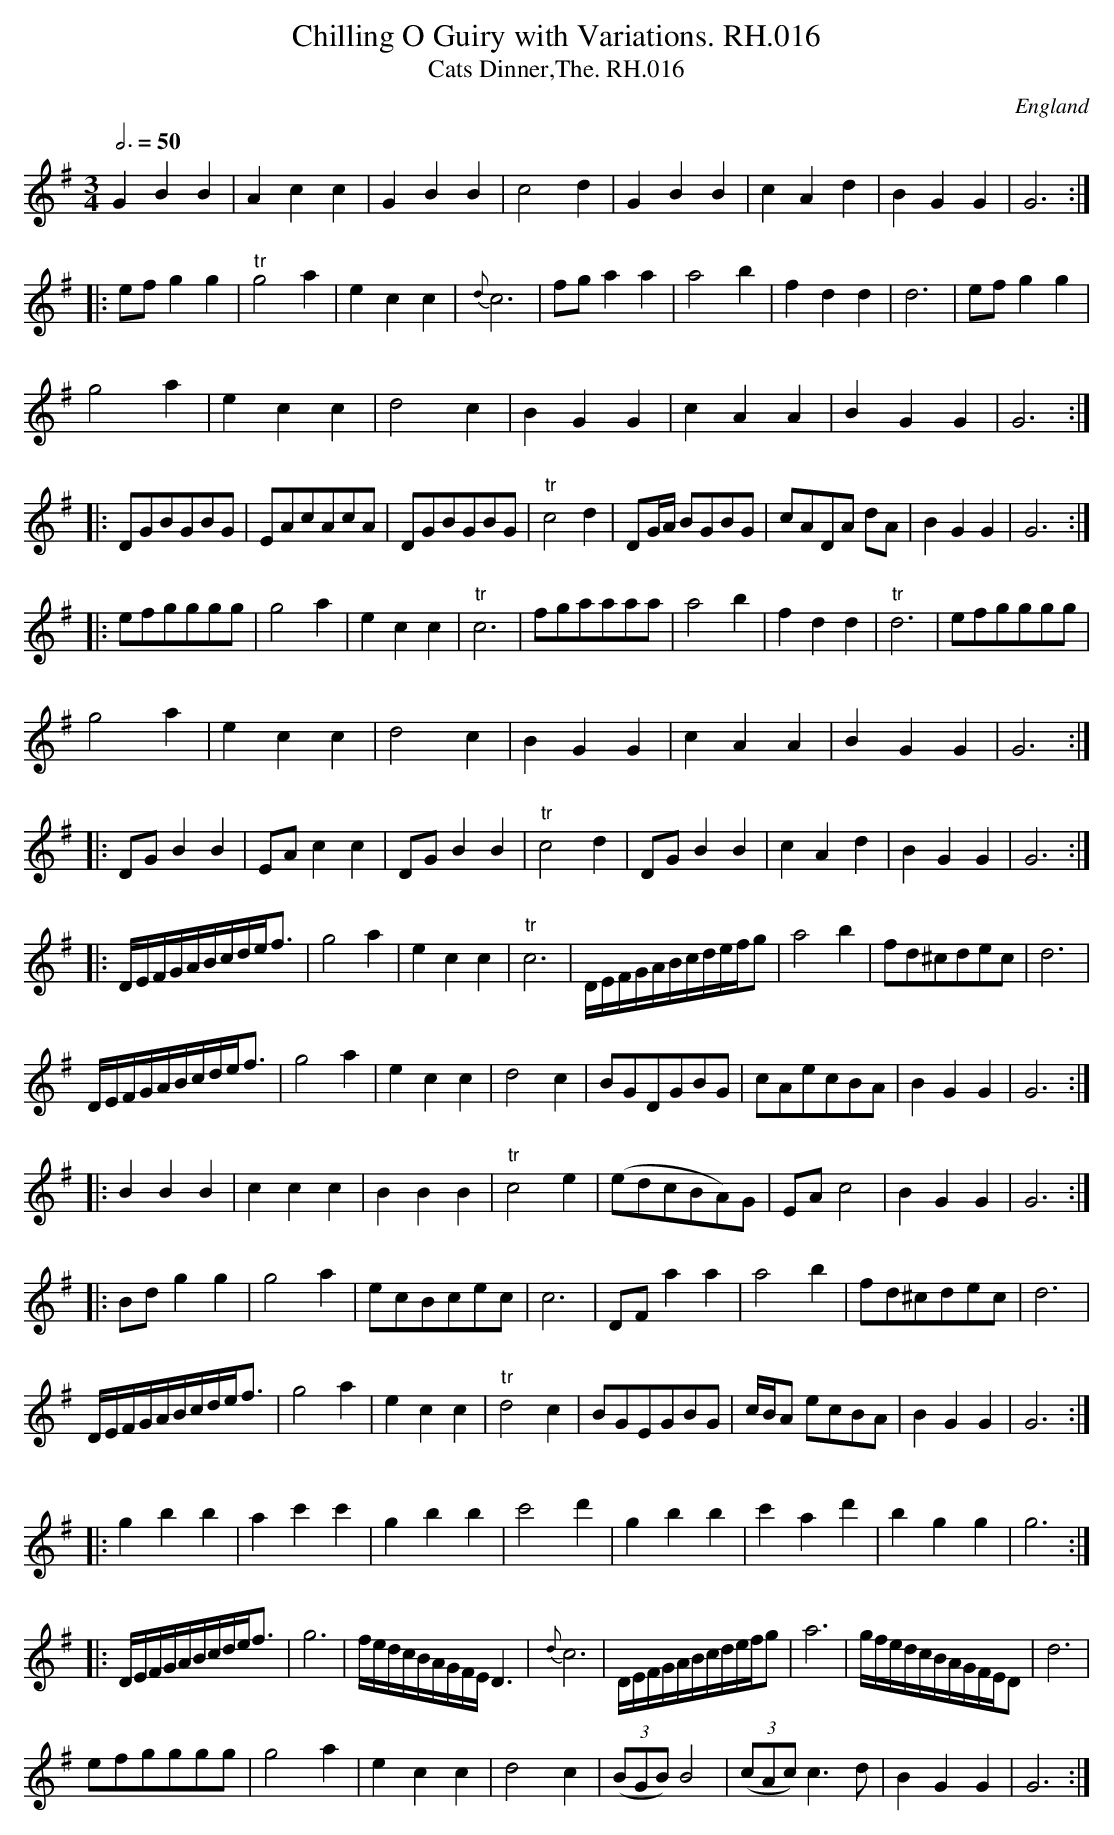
X:1
T:Chilling O Guiry with Variations. RH.016
T:Cats Dinner,The. RH.016
O:England
M:3/4
L:1/8
Q:3/4=50
K:G major
G2B2B2|A2c2c2|G2B2B2|c4d2|\
G2B2B2|c2A2d2|B2G2G2|G6:|!
|:efg2g2|"tr"g4a2|e2c2c2|{d}c6|fga2a2|\
a4b2|f2d2d2|d6|efg2g2|!
g4a2|e2c2c2|d4c2|B2G2G2|c2A2A2|B2G2G2|G6:|!
|:DGBGBG|EAcAcA|DGBGBG|"tr"c4d2|\
DG/A/ BGBG|cADA dA|B2G2G2|G6:|!
|:efgggg|g4a2|e2c2c2|"tr"c6|fgaaaa|\
a4b2|f2d2d2|"tr"d6|efgggg|!
g4a2|e2c2c2|d4c2|B2G2G2|\
c2A2A2|B2G2G2|G6:|!
|:DGB2B2|EAc2c2|DGB2B2|"tr"c4d2|\
DGB2B2|c2A2d2|B2G2G2|G6:|!
|:D/E/F/G/A/B/c/d/e/f3/|g4a2|e2c2c2|"tr"c6|\
D/E/F/G/A/B/c/d/e/f/g|a4b2|fd^cdec|d6|!
D/E/F/G/A/B/c/d/e/f3/|g4a2|e2c2c2|d4c2|\
BGDGBG|cAecBA|B2G2G2|G6:|!
|:B2B2B2|c2c2c2|B2B2B2|"tr"c4e2|\
(edcBA)G|EAc4|B2G2G2|G6:|!
|:Bdg2g2|g4a2|ecBcec|c6|\
DFa2a2|a4b2|fd^cdec|d6|!
D/E/F/G/A/B/c/d/e/f3/|g4a2|e2c2c2|"tr"d4c2|\
BGEGBG|c/B/A ecBA|B2G2G2|G6:|!
|:g2b2b2|a2c'2c'2|g2b2b2|c'4d'2|\
g2b2b2|c'2a2d'2|b2g2g2|g6:|!
|:D/E/F/G/A/B/c/d/e/f3/|g6|\
f/e/d/c/B/A/G/F/E/D3|{d}c6|\
D/E/F/G/A/B/c/d/e/f/g|a6|\
g/f/e/d/c/B/A/G/F/E/D|d6|!
efgggg|g4a2|e2c2c2|d4c2|\
((3BGB) B4|((3cAc) c3d|B2G2G2|G6:|
